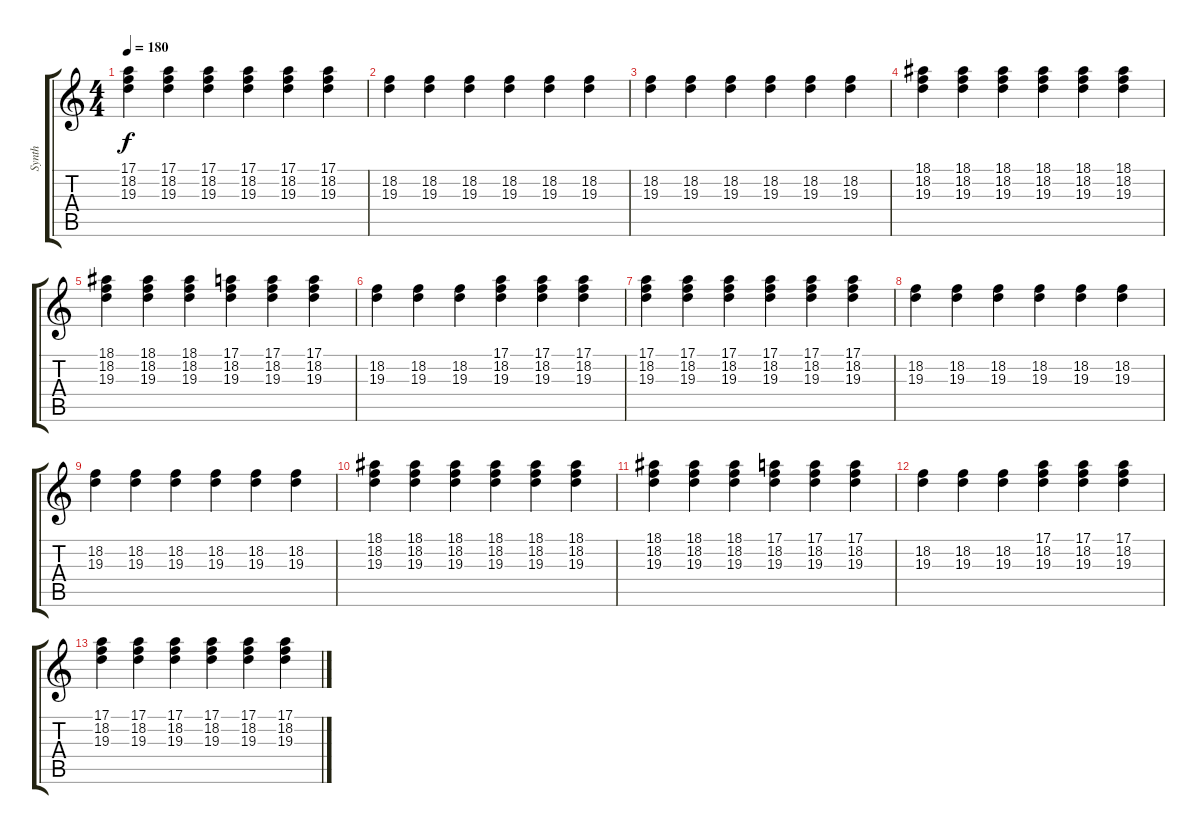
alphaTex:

\track ("Synth" "Synth") {instrument lead2sawtooth}
\staff {score tabs}
\tuning (E4 B3 G3 D3 A2 E2) {hide}
\ts (4 4)
\tempo 180
\clef g2
\ks c
(17.1 18.2 19.3).4{dy f} (17.1 18.2 19.3).4 (17.1 18.2 19.3).4 (17.1 18.2 19.3).4 (17.1 18.2 19.3).4 (17.1 18.2 19.3).4 |
(18.2 19.3).4 (18.2 19.3).4 (18.2 19.3).4 (18.2 19.3).4 (18.2 19.3).4 (18.2 19.3).4 |
(18.2 19.3).4 (18.2 19.3).4 (18.2 19.3).4 (18.2 19.3).4 (18.2 19.3).4 (18.2 19.3).4 |
(18.1 18.2 19.3).4 (18.1 18.2 19.3).4 (18.1 18.2 19.3).4 (18.1 18.2 19.3).4 (18.1 18.2 19.3).4 (18.1 18.2 19.3).4 |
(18.1 18.2 19.3).4 (18.1 18.2 19.3).4 (18.1 18.2 19.3).4 (17.1 18.2 19.3).4 (17.1 18.2 19.3).4 (17.1 18.2 19.3).4 |
(18.2 19.3).4 (18.2 19.3).4 (18.2 19.3).4 (17.1 18.2 19.3).4 (17.1 18.2 19.3).4 (17.1 18.2 19.3).4 |
(17.1 18.2 19.3).4 (17.1 18.2 19.3).4 (17.1 18.2 19.3).4 (17.1 18.2 19.3).4 (17.1 18.2 19.3).4 (17.1 18.2 19.3).4 |
(18.2 19.3).4 (18.2 19.3).4 (18.2 19.3).4 (18.2 19.3).4 (18.2 19.3).4 (18.2 19.3).4 |
(18.2 19.3).4 (18.2 19.3).4 (18.2 19.3).4 (18.2 19.3).4 (18.2 19.3).4 (18.2 19.3).4 |
(18.1 18.2 19.3).4 (18.1 18.2 19.3).4 (18.1 18.2 19.3).4 (18.1 18.2 19.3).4 (18.1 18.2 19.3).4 (18.1 18.2 19.3).4 |
(18.1 18.2 19.3).4 (18.1 18.2 19.3).4 (18.1 18.2 19.3).4 (17.1 18.2 19.3).4 (17.1 18.2 19.3).4 (17.1 18.2 19.3).4 |
(18.2 19.3).4 (18.2 19.3).4 (18.2 19.3).4 (17.1 18.2 19.3).4 (17.1 18.2 19.3).4 (17.1 18.2 19.3).4 |
(17.1 18.2 19.3).4 (17.1 18.2 19.3).4 (17.1 18.2 19.3).4 (17.1 18.2 19.3).4 (17.1 18.2 19.3).4 (17.1 18.2 19.3).4
